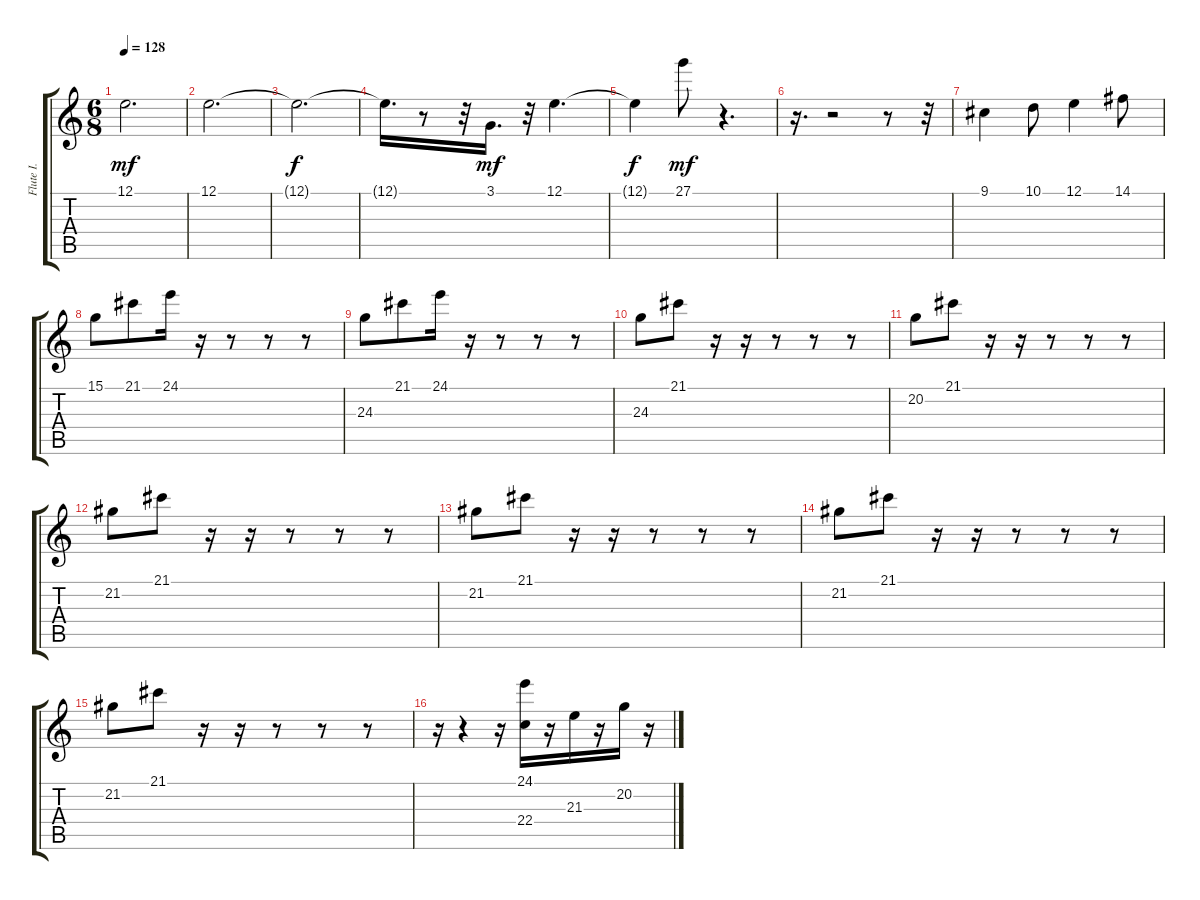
\track ("Flute I." "Flute I.") {instrument flute}
\staff {score tabs}
\tuning (E4 B3 G3 D3 A2 E2) {hide}
\ts (6 8)
\tempo 128
\clef g2
\ks c
12.1.2{d dy mf} |
12.1.2{d} |
12.1{t}.2{d dy f} |
12.1{t}.16{d} r.8 r.32 3.1.16{d dy mf} r.32 12.1.4{d} |
12.1{t}.4{dy f} 27.1.8{dy mf} r.4{d} |
r.16{d} r.2 r.8 r.32 |
9.1.4 10.1.8 12.1.4 14.1.8 |
15.1.8 21.1.8 24.1.16 r.16 r.8 r.8 r.8 |
24.3.8 21.1.8 24.1.16 r.16 r.8 r.8 r.8 |
24.3.8 21.1.8 r.16 r.16 r.8 r.8 r.8 |
20.2.8 21.1.8 r.16 r.16 r.8 r.8 r.8 |
21.2.8 21.1.8 r.16 r.16 r.8 r.8 r.8 |
21.2.8 21.1.8 r.16 r.16 r.8 r.8 r.8 |
21.2.8 21.1.8 r.16 r.16 r.8 r.8 r.8 |
21.2.8 21.1.8 r.16 r.16 r.8 r.8 r.8 |
r.16 r.4 r.16 (24.1 22.4).16 r.16 21.3.16 r.16 20.2.16 r.16
